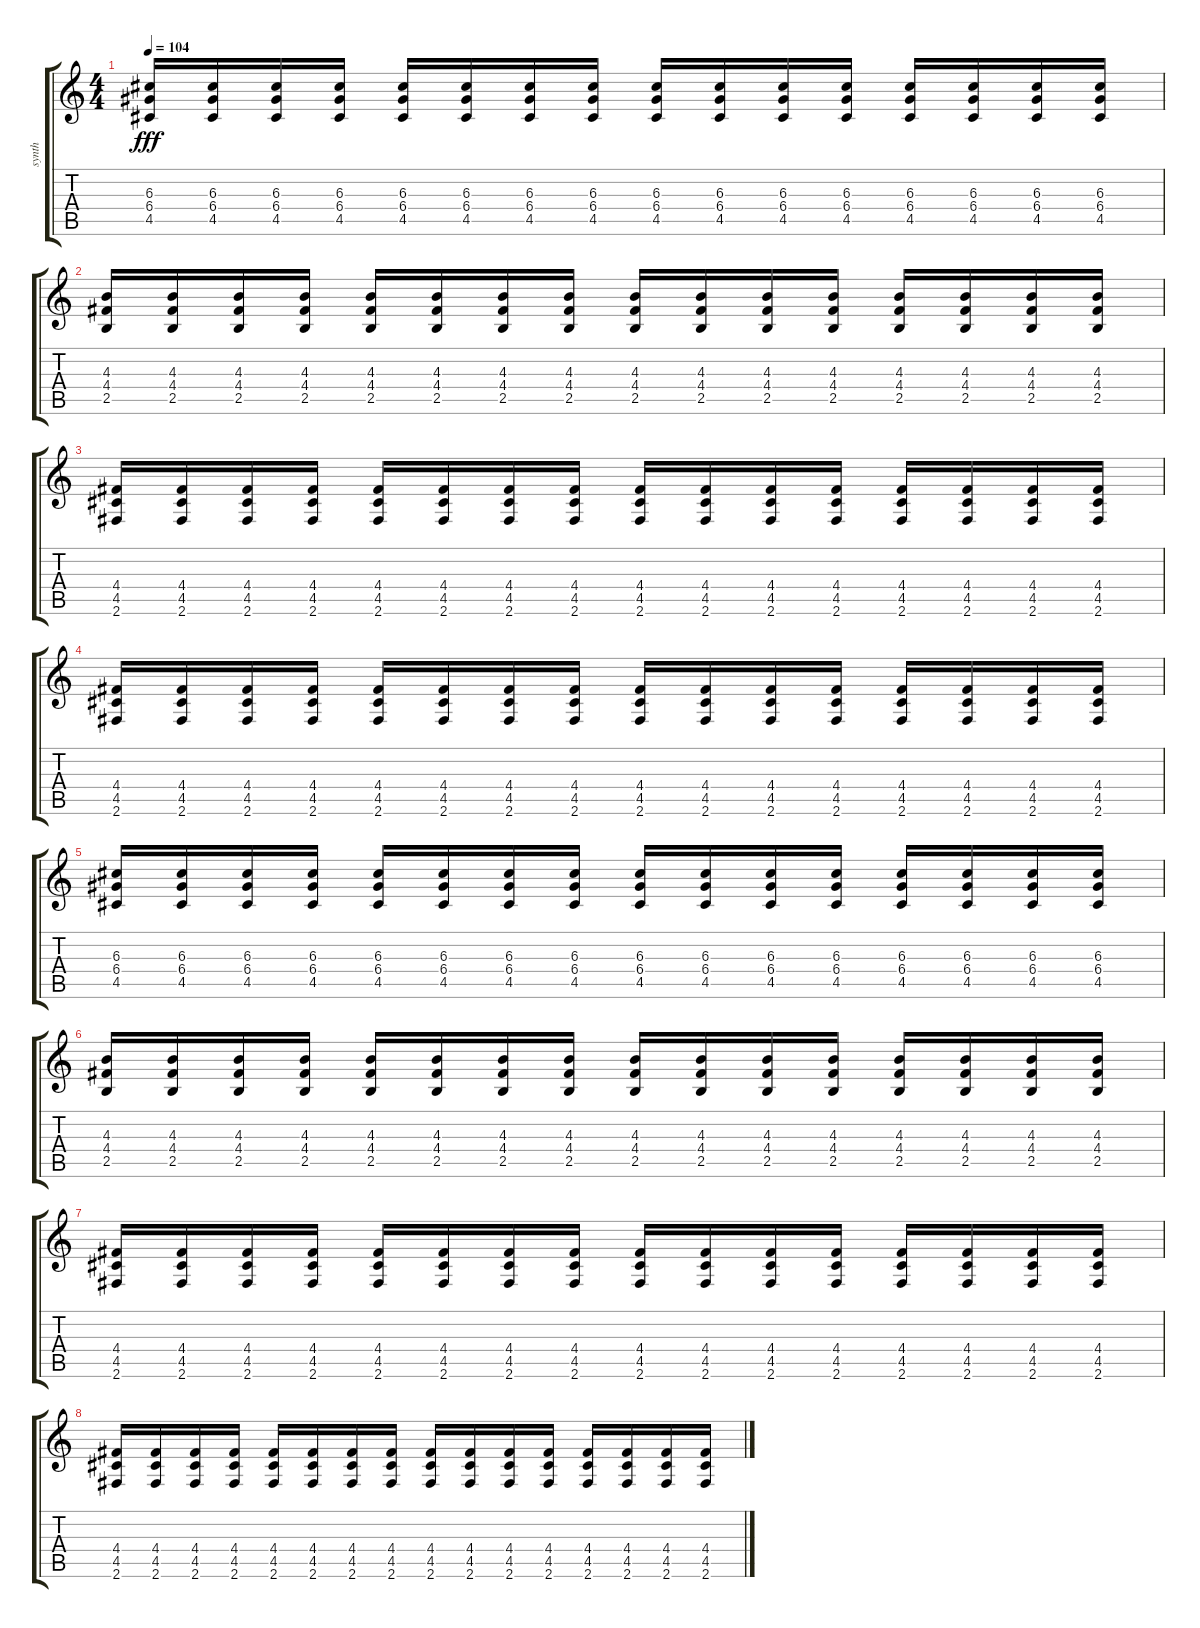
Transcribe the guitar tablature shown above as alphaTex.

\track ("synth" "synth") {instrument acousticbass}
\staff {score tabs}
\tuning (E4 B3 G3 D3 A2 E2) {hide}
\ts (4 4)
\tempo 104
\clef g2
\ks c
(6.3 6.4 4.5).16{dy fff} (6.3 6.4 4.5).16 (6.3 6.4 4.5).16 (6.3 6.4 4.5).16 (6.3 6.4 4.5).16 (6.3 6.4 4.5).16 (6.3 6.4 4.5).16 (6.3 6.4 4.5).16 (6.3 6.4 4.5).16 (6.3 6.4 4.5).16 (6.3 6.4 4.5).16 (6.3 6.4 4.5).16 (6.3 6.4 4.5).16 (6.3 6.4 4.5).16 (6.3 6.4 4.5).16 (6.3 6.4 4.5).16 |
(4.3 4.4 2.5).16 (4.3 4.4 2.5).16 (4.3 4.4 2.5).16 (4.3 4.4 2.5).16 (4.3 4.4 2.5).16 (4.3 4.4 2.5).16 (4.3 4.4 2.5).16 (4.3 4.4 2.5).16 (4.3 4.4 2.5).16 (4.3 4.4 2.5).16 (4.3 4.4 2.5).16 (4.3 4.4 2.5).16 (4.3 4.4 2.5).16 (4.3 4.4 2.5).16 (4.3 4.4 2.5).16 (4.3 4.4 2.5).16 |
(4.4 4.5 2.6).16 (4.4 4.5 2.6).16 (4.4 4.5 2.6).16 (4.4 4.5 2.6).16 (4.4 4.5 2.6).16 (4.4 4.5 2.6).16 (4.4 4.5 2.6).16 (4.4 4.5 2.6).16 (4.4 4.5 2.6).16 (4.4 4.5 2.6).16 (4.4 4.5 2.6).16 (4.4 4.5 2.6).16 (4.4 4.5 2.6).16 (4.4 4.5 2.6).16 (4.4 4.5 2.6).16 (4.4 4.5 2.6).16 |
(4.4 4.5 2.6).16 (4.4 4.5 2.6).16 (4.4 4.5 2.6).16 (4.4 4.5 2.6).16 (4.4 4.5 2.6).16 (4.4 4.5 2.6).16 (4.4 4.5 2.6).16 (4.4 4.5 2.6).16 (4.4 4.5 2.6).16 (4.4 4.5 2.6).16 (4.4 4.5 2.6).16 (4.4 4.5 2.6).16 (4.4 4.5 2.6).16 (4.4 4.5 2.6).16 (4.4 4.5 2.6).16 (4.4 4.5 2.6).16 |
(6.3 6.4 4.5).16 (6.3 6.4 4.5).16 (6.3 6.4 4.5).16 (6.3 6.4 4.5).16 (6.3 6.4 4.5).16 (6.3 6.4 4.5).16 (6.3 6.4 4.5).16 (6.3 6.4 4.5).16 (6.3 6.4 4.5).16 (6.3 6.4 4.5).16 (6.3 6.4 4.5).16 (6.3 6.4 4.5).16 (6.3 6.4 4.5).16 (6.3 6.4 4.5).16 (6.3 6.4 4.5).16 (6.3 6.4 4.5).16 |
(4.3 4.4 2.5).16 (4.3 4.4 2.5).16 (4.3 4.4 2.5).16 (4.3 4.4 2.5).16 (4.3 4.4 2.5).16 (4.3 4.4 2.5).16 (4.3 4.4 2.5).16 (4.3 4.4 2.5).16 (4.3 4.4 2.5).16 (4.3 4.4 2.5).16 (4.3 4.4 2.5).16 (4.3 4.4 2.5).16 (4.3 4.4 2.5).16 (4.3 4.4 2.5).16 (4.3 4.4 2.5).16 (4.3 4.4 2.5).16 |
(4.4 4.5 2.6).16 (4.4 4.5 2.6).16 (4.4 4.5 2.6).16 (4.4 4.5 2.6).16 (4.4 4.5 2.6).16 (4.4 4.5 2.6).16 (4.4 4.5 2.6).16 (4.4 4.5 2.6).16 (4.4 4.5 2.6).16 (4.4 4.5 2.6).16 (4.4 4.5 2.6).16 (4.4 4.5 2.6).16 (4.4 4.5 2.6).16 (4.4 4.5 2.6).16 (4.4 4.5 2.6).16 (4.4 4.5 2.6).16 |
(4.4 4.5 2.6).16 (4.4 4.5 2.6).16 (4.4 4.5 2.6).16 (4.4 4.5 2.6).16 (4.4 4.5 2.6).16 (4.4 4.5 2.6).16 (4.4 4.5 2.6).16 (4.4 4.5 2.6).16 (4.4 4.5 2.6).16 (4.4 4.5 2.6).16 (4.4 4.5 2.6).16 (4.4 4.5 2.6).16 (4.4 4.5 2.6).16 (4.4 4.5 2.6).16 (4.4 4.5 2.6).16 (4.4 4.5 2.6).16
